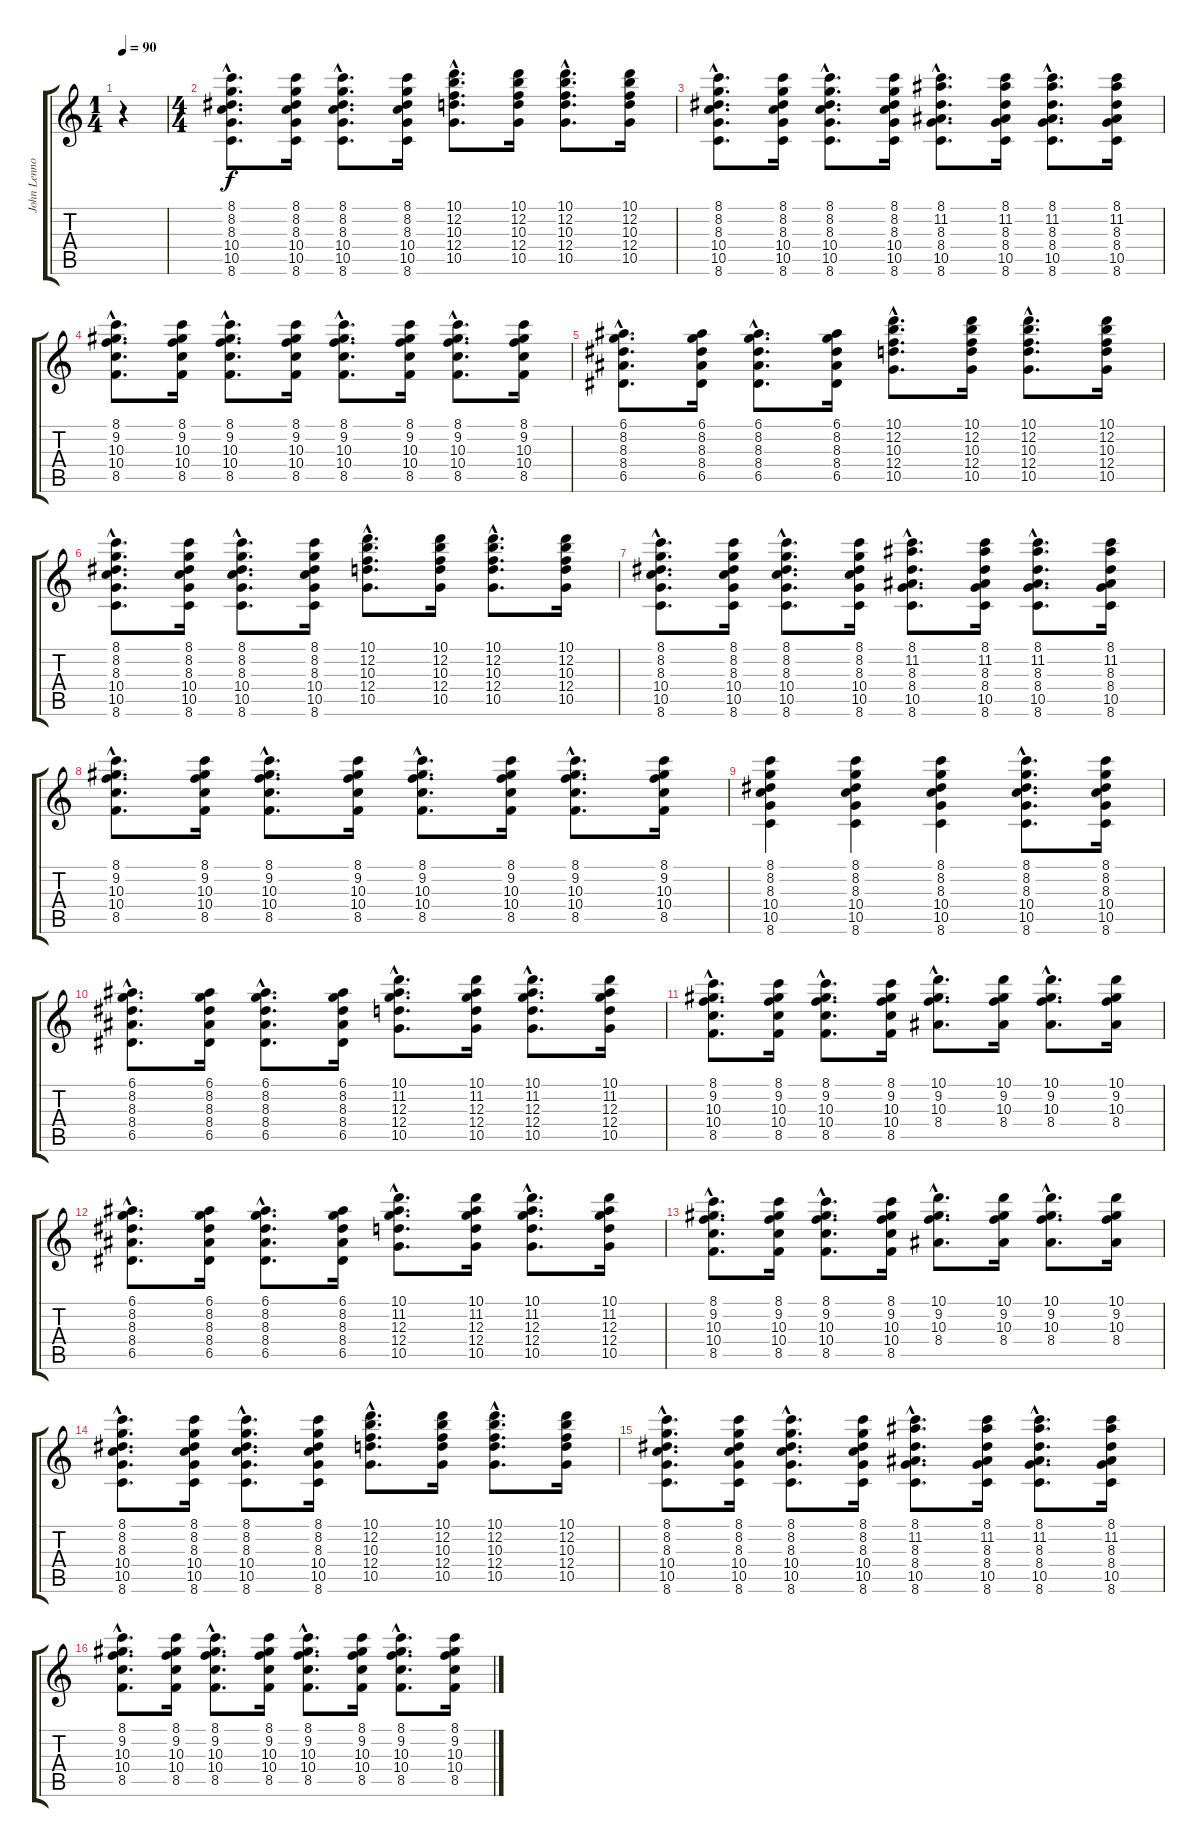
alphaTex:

\track ("John Lennon" "John Lenno") {instrument acousticguitarsteel}
\staff {score tabs}
\tuning (E4 B3 G3 D3 A2 E2) {hide}
\ts (1 4)
\tempo 90
\clef g2
\ks c
r.4{dy f instrument acousticguitarsteel} |
\ts (4 4)
(8.1{hac} 8.2{hac} 8.3{hac} 10.4{hac} 10.5{hac} 8.6{hac}).8{d} (8.1 8.2 8.3 10.4 10.5 8.6).16 (8.1{hac} 8.2{hac} 8.3{hac} 10.4{hac} 10.5{hac} 8.6{hac}).8{d} (8.1 8.2 8.3 10.4 10.5 8.6).16 (10.1{hac} 12.2{hac} 10.3{hac} 12.4{hac} 10.5{hac}).8{d} (10.1 12.2 10.3 12.4 10.5).16 (10.1{hac} 12.2{hac} 10.3{hac} 12.4{hac} 10.5{hac}).8{d} (10.1 12.2 10.3 12.4 10.5).16 |
(8.1{hac} 8.2{hac} 8.3{hac} 10.4{hac} 10.5{hac} 8.6{hac}).8{d} (8.1 8.2 8.3 10.4 10.5 8.6).16 (8.1{hac} 8.2{hac} 8.3{hac} 10.4{hac} 10.5{hac} 8.6{hac}).8{d} (8.1 8.2 8.3 10.4 10.5 8.6).16 (8.1{hac} 11.2{hac} 8.3{hac} 8.4{hac} 10.5{hac} 8.6{hac}).8{d} (8.1 11.2 8.3 8.4 10.5 8.6).16 (8.1{hac} 11.2{hac} 8.3{hac} 8.4{hac} 10.5{hac} 8.6{hac}).8{d} (8.1 11.2 8.3 8.4 10.5 8.6).16 |
(8.1{hac} 9.2{hac} 10.3{hac} 10.4{hac} 8.5{hac}).8{d} (8.1 9.2 10.3 10.4 8.5).16 (8.1{hac} 9.2{hac} 10.3{hac} 10.4{hac} 8.5{hac}).8{d} (8.1 9.2 10.3 10.4 8.5).16 (8.1{hac} 9.2{hac} 10.3{hac} 10.4{hac} 8.5{hac}).8{d} (8.1 9.2 10.3 10.4 8.5).16 (8.1{hac} 9.2{hac} 10.3{hac} 10.4{hac} 8.5{hac}).8{d} (8.1 9.2 10.3 10.4 8.5).16 |
(6.1{hac} 8.2{hac} 8.3{hac} 8.4{hac} 6.5{hac}).8{d} (6.1 8.2 8.3 8.4 6.5).16 (6.1{hac} 8.2{hac} 8.3{hac} 8.4{hac} 6.5{hac}).8{d} (6.1 8.2 8.3 8.4 6.5).16 (10.1{hac} 12.2{hac} 10.3{hac} 12.4{hac} 10.5{hac}).8{d} (10.1 12.2 10.3 12.4 10.5).16 (10.1{hac} 12.2{hac} 10.3{hac} 12.4{hac} 10.5{hac}).8{d} (10.1 12.2 10.3 12.4 10.5).16 |
(8.1{hac} 8.2{hac} 8.3{hac} 10.4{hac} 10.5{hac} 8.6{hac}).8{d} (8.1 8.2 8.3 10.4 10.5 8.6).16 (8.1{hac} 8.2{hac} 8.3{hac} 10.4{hac} 10.5{hac} 8.6{hac}).8{d} (8.1 8.2 8.3 10.4 10.5 8.6).16 (10.1{hac} 12.2{hac} 10.3{hac} 12.4{hac} 10.5{hac}).8{d} (10.1 12.2 10.3 12.4 10.5).16 (10.1{hac} 12.2{hac} 10.3{hac} 12.4{hac} 10.5{hac}).8{d} (10.1 12.2 10.3 12.4 10.5).16 |
(8.1{hac} 8.2{hac} 8.3{hac} 10.4{hac} 10.5{hac} 8.6{hac}).8{d} (8.1 8.2 8.3 10.4 10.5 8.6).16 (8.1{hac} 8.2{hac} 8.3{hac} 10.4{hac} 10.5{hac} 8.6{hac}).8{d} (8.1 8.2 8.3 10.4 10.5 8.6).16 (8.1{hac} 11.2{hac} 8.3{hac} 8.4{hac} 10.5{hac} 8.6{hac}).8{d} (8.1 11.2 8.3 8.4 10.5 8.6).16 (8.1{hac} 11.2{hac} 8.3{hac} 8.4{hac} 10.5{hac} 8.6{hac}).8{d} (8.1 11.2 8.3 8.4 10.5 8.6).16 |
(8.1{hac} 9.2{hac} 10.3{hac} 10.4{hac} 8.5{hac}).8{d} (8.1 9.2 10.3 10.4 8.5).16 (8.1{hac} 9.2{hac} 10.3{hac} 10.4{hac} 8.5{hac}).8{d} (8.1 9.2 10.3 10.4 8.5).16 (8.1{hac} 9.2{hac} 10.3{hac} 10.4{hac} 8.5{hac}).8{d} (8.1 9.2 10.3 10.4 8.5).16 (8.1{hac} 9.2{hac} 10.3{hac} 10.4{hac} 8.5{hac}).8{d} (8.1 9.2 10.3 10.4 8.5).16 |
(8.1 8.2 8.3 10.4 10.5 8.6).4 (8.1 8.2 8.3 10.4 10.5 8.6).4 (8.1 8.2 8.3 10.4 10.5 8.6).4 (8.1{hac} 8.2{hac} 8.3{hac} 10.4{hac} 10.5{hac} 8.6{hac}).8{d} (8.1 8.2 8.3 10.4 10.5 8.6).16 |
(6.1{hac} 8.2{hac} 8.3{hac} 8.4{hac} 6.5{hac}).8{d} (6.1 8.2 8.3 8.4 6.5).16 (6.1{hac} 8.2{hac} 8.3{hac} 8.4{hac} 6.5{hac}).8{d} (6.1 8.2 8.3 8.4 6.5).16 (10.1{hac} 11.2{hac} 12.3{hac} 12.4{hac} 10.5{hac}).8{d} (10.1 11.2 12.3 12.4 10.5).16 (10.1{hac} 11.2{hac} 12.3{hac} 12.4{hac} 10.5{hac}).8{d} (10.1 11.2 12.3 12.4 10.5).16 |
(8.1{hac} 9.2{hac} 10.3{hac} 10.4{hac} 8.5{hac}).8{d} (8.1 9.2 10.3 10.4 8.5).16 (8.1{hac} 9.2{hac} 10.3{hac} 10.4{hac} 8.5{hac}).8{d} (8.1 9.2 10.3 10.4 8.5).16 (10.1{hac} 9.2{hac} 10.3{hac} 8.4{hac}).8{d} (10.1 9.2 10.3 8.4).16 (10.1{hac} 9.2{hac} 10.3{hac} 8.4{hac}).8{d} (10.1 9.2 10.3 8.4).16 |
(6.1{hac} 8.2{hac} 8.3{hac} 8.4{hac} 6.5{hac}).8{d} (6.1 8.2 8.3 8.4 6.5).16 (6.1{hac} 8.2{hac} 8.3{hac} 8.4{hac} 6.5{hac}).8{d} (6.1 8.2 8.3 8.4 6.5).16 (10.1{hac} 11.2{hac} 12.3{hac} 12.4{hac} 10.5{hac}).8{d} (10.1 11.2 12.3 12.4 10.5).16 (10.1{hac} 11.2{hac} 12.3{hac} 12.4{hac} 10.5{hac}).8{d} (10.1 11.2 12.3 12.4 10.5).16 |
(8.1{hac} 9.2{hac} 10.3{hac} 10.4{hac} 8.5{hac}).8{d} (8.1 9.2 10.3 10.4 8.5).16 (8.1{hac} 9.2{hac} 10.3{hac} 10.4{hac} 8.5{hac}).8{d} (8.1 9.2 10.3 10.4 8.5).16 (10.1{hac} 9.2{hac} 10.3{hac} 8.4{hac}).8{d} (10.1 9.2 10.3 8.4).16 (10.1{hac} 9.2{hac} 10.3{hac} 8.4{hac}).8{d} (10.1 9.2 10.3 8.4).16 |
(8.1{hac} 8.2{hac} 8.3{hac} 10.4{hac} 10.5{hac} 8.6{hac}).8{d} (8.1 8.2 8.3 10.4 10.5 8.6).16 (8.1{hac} 8.2{hac} 8.3{hac} 10.4{hac} 10.5{hac} 8.6{hac}).8{d} (8.1 8.2 8.3 10.4 10.5 8.6).16 (10.1{hac} 12.2{hac} 10.3{hac} 12.4{hac} 10.5{hac}).8{d} (10.1 12.2 10.3 12.4 10.5).16 (10.1{hac} 12.2{hac} 10.3{hac} 12.4{hac} 10.5{hac}).8{d} (10.1 12.2 10.3 12.4 10.5).16 |
(8.1{hac} 8.2{hac} 8.3{hac} 10.4{hac} 10.5{hac} 8.6{hac}).8{d} (8.1 8.2 8.3 10.4 10.5 8.6).16 (8.1{hac} 8.2{hac} 8.3{hac} 10.4{hac} 10.5{hac} 8.6{hac}).8{d} (8.1 8.2 8.3 10.4 10.5 8.6).16 (8.1{hac} 11.2{hac} 8.3{hac} 8.4{hac} 10.5{hac} 8.6{hac}).8{d} (8.1 11.2 8.3 8.4 10.5 8.6).16 (8.1{hac} 11.2{hac} 8.3{hac} 8.4{hac} 10.5{hac} 8.6{hac}).8{d} (8.1 11.2 8.3 8.4 10.5 8.6).16 |
(8.1{hac} 9.2{hac} 10.3{hac} 10.4{hac} 8.5{hac}).8{d} (8.1 9.2 10.3 10.4 8.5).16 (8.1{hac} 9.2{hac} 10.3{hac} 10.4{hac} 8.5{hac}).8{d} (8.1 9.2 10.3 10.4 8.5).16 (8.1{hac} 9.2{hac} 10.3{hac} 10.4{hac} 8.5{hac}).8{d} (8.1 9.2 10.3 10.4 8.5).16 (8.1{hac} 9.2{hac} 10.3{hac} 10.4{hac} 8.5{hac}).8{d} (8.1 9.2 10.3 10.4 8.5).16
